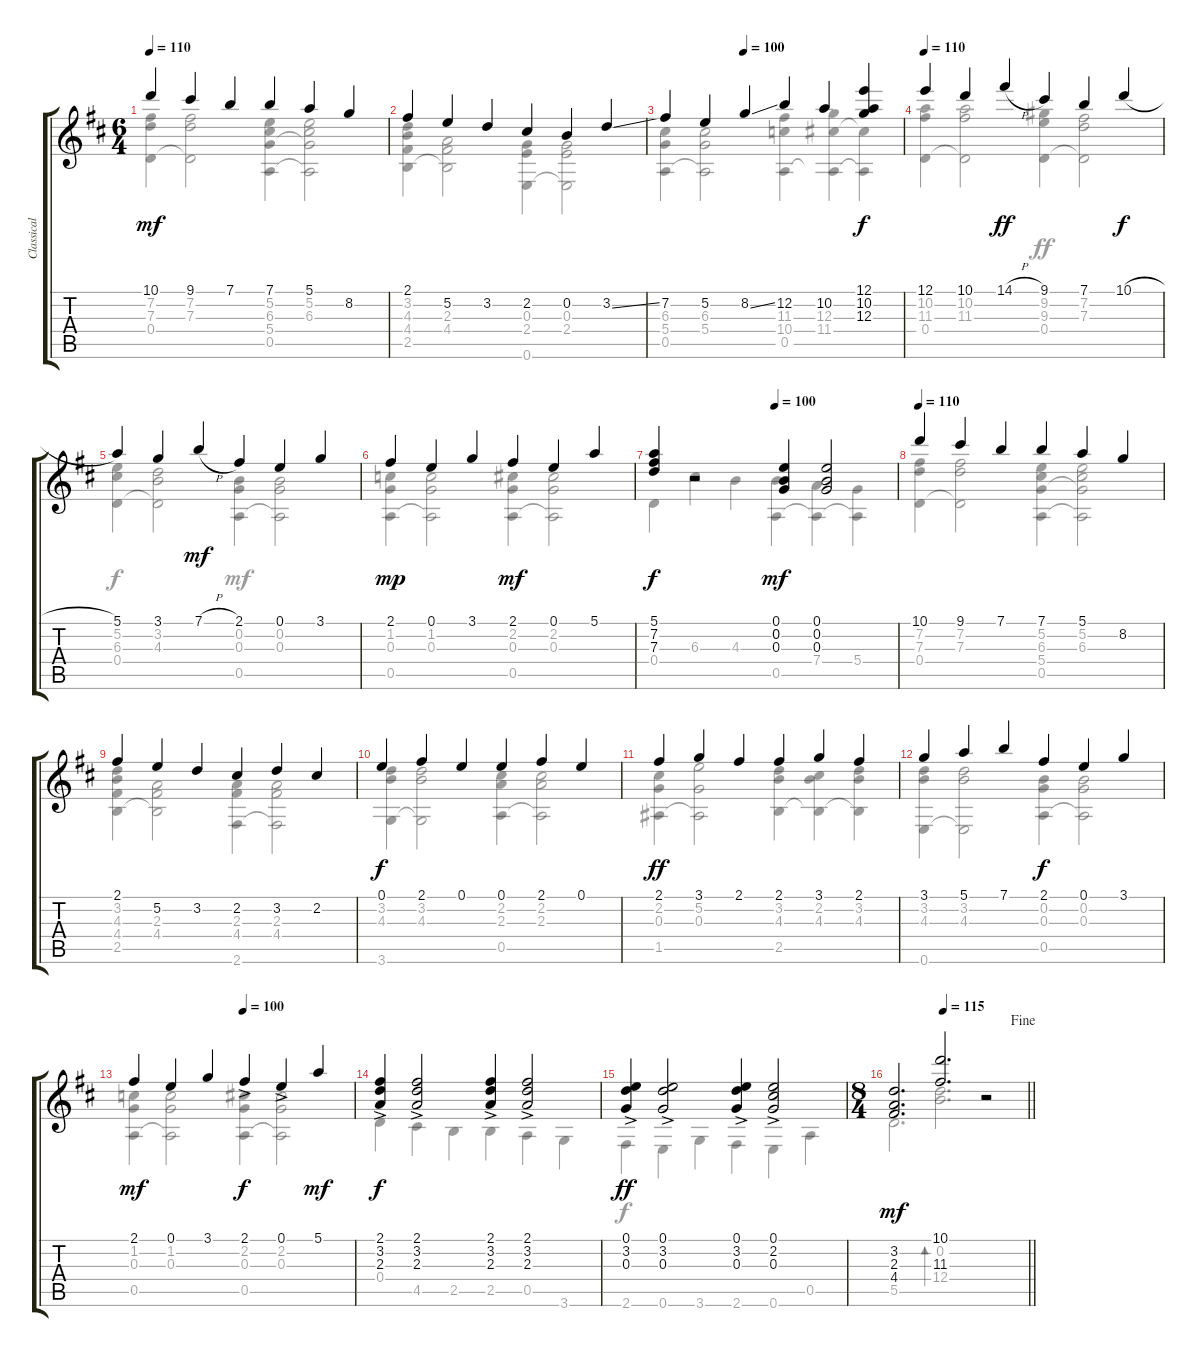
\track ("Classical Guitar" "Classical ") {instrument acousticguitarnylon}
\staff {score tabs}
\tuning (E4 B3 G3 D3 A2 E2) {hide}
\voice
\ts (6 4)
\tempo 110
\clef g2
\ks d
10.1.4{dy mf instrument acousticguitarnylon} 9.1.4 7.1.4 7.1.4 5.1.4 8.2.4 |
2.1.4 5.2.4 3.2.4 2.2.4 0.2.4 3.2{ss}.4 |
\tempo (100 0.3333333333333333)
7.2.4 5.2.4 8.2{ss}.4 12.2.4 10.2.4 (12.1 10.2 12.3).4{dy f} |
\tempo 110
12.1.4 10.1.4 14.1{h}.4{dy ff} 9.1.4 7.1.4 10.1{h}.4{dy f} |
5.1.4 3.1.4 7.1{h}.4{dy mf} 2.1.4 0.1.4 3.1.4 |
2.1.4{dy mp} 0.1.4 3.1.4 2.1.4{dy mf} 0.1.4 5.1.4 |
\tempo (100 0.5)
(5.1 7.2 7.3).4{dy f} r.2 (0.1 0.2 0.3).4{dy mf} (0.1 0.2 0.3).2 |
\tempo 110
10.1.4 9.1.4 7.1.4 7.1.4 5.1.4 8.2.4 |
2.1.4 5.2.4 3.2.4 2.2.4 3.2.4 2.2.4 |
0.1.4{dy f} 2.1.4 0.1.4 0.1.4 2.1.4 0.1.4 |
2.1.4{dy ff} 3.1.4 2.1.4 2.1.4 3.1.4 2.1.4 |
3.1.4 5.1.4 7.1.4 2.1.4{dy f} 0.1.4 3.1.4 |
\tempo (100 0.5)
2.1.4{dy mf} 0.1.4 3.1.4 2.1{ac}.4{dy f} 0.1{ac}.4 5.1.4{dy mf} |
(2.1{ac} 3.2{ac} 2.3{ac}).4{dy f} (2.1{ac} 3.2{ac} 2.3{ac}).2 (2.1{ac} 3.2{ac} 2.3{ac}).4 (2.1{ac} 3.2{ac} 2.3{ac}).2 |
(0.1{ac} 3.2{ac} 0.3{ac}).4{dy ff} (0.1{ac} 3.2{ac} 0.3{ac}).2 (0.1{ac} 3.2{ac} 0.3{ac}).4 (0.1{ac} 2.2{ac} 0.3{ac}).2 |
\ts (8 4)
\jump fine
\tempo (115 0.375)
\barLineRight lightlight
(3.2 2.3 4.4).2{d dy mf} (10.1 11.3).2{d} r.2
\voice
\clef g2
\ottava regular
\simile none
\ks d
(7.2 7.3 0.4).4{dy mf} (7.2 7.3 0.4{t}).2 (5.2 6.3 5.4 0.5).4 (5.2 6.3 5.4{t} 0.5{t}).2 |
(3.2 4.3 4.4 2.5).4 (2.3 4.4 2.5{t}).2 (0.3 2.4 0.6).4 (0.3 2.4 0.6{t}).2 |
(6.3 5.4 0.5).4 (6.3 5.4 0.5{t}).2 (11.3 10.4 0.5).4 (12.3 11.4 0.5{t}).4 (11.4{t} 0.5{t}).4{dy f} |
(10.2 11.3 0.4).4 (10.2 11.3 0.4{t}).2 (9.2 9.3 0.4).4{dy ff} (7.2 7.3 0.4{t}).2 |
(5.2 6.3 0.4).4{dy f} (3.2 4.3 0.4{t}).2 (0.2 0.3 0.5).4{dy mf} (0.2 0.3 0.5{t}).2 |
(1.2 0.3 0.5).4{dy mp} (1.2 0.3 0.5{t}).2 (2.2 0.3 0.5).4{dy mf} (2.2 0.3 0.5{t}).2 |
0.4.4{dy f} 6.3.4 4.3.4 (0.2 0.5).4{dy mf} (7.4 0.5{t}).4 (5.4 0.5{t}).4 |
(7.2 7.3 0.4).4 (7.2 7.3 0.4{t}).2 (5.2 6.3 5.4 0.5).4 (5.2 6.3 5.4{t} 0.5{t}).2 |
(3.2 4.3 4.4 2.5).4 (2.3 4.4 2.5{t}).2 (2.3 4.4 2.6).4 (2.3 4.4 2.6{t}).2 |
(3.2 4.3 3.6).4{dy f} (3.2 4.3 3.6{t}).2 (2.2 2.3 0.5).4 (2.2 2.3 0.5{t}).2 |
(2.2 0.3 1.5).4{dy ff} (5.2 0.3 1.5{t}).2 (3.2 4.3 2.5).4 (2.2 4.3 2.5{t}).4 (3.2 4.3 2.5{t}).4 |
(3.2 4.3 0.6).4 (3.2 4.3 0.6{t}).2 (0.2 0.3 0.5).4{dy f} (0.2 0.3 0.5{t}).2 |
(1.2 0.3 0.5).4{dy mf} (1.2 0.3 0.5{t}).2 (2.2 0.3 0.5).4 (2.2 0.3 0.5{t}).2 |
0.4.4 4.5.4 2.5.4 2.5.4 0.5.4 3.6.4 |
2.6.4{dy f} 0.6.4 3.6.4 2.6.4 0.6.4 0.5.4 |
\barLineRight lightlight
5.5.2{d dy mf} (0.2 12.4).2{d bd 30} r.2
